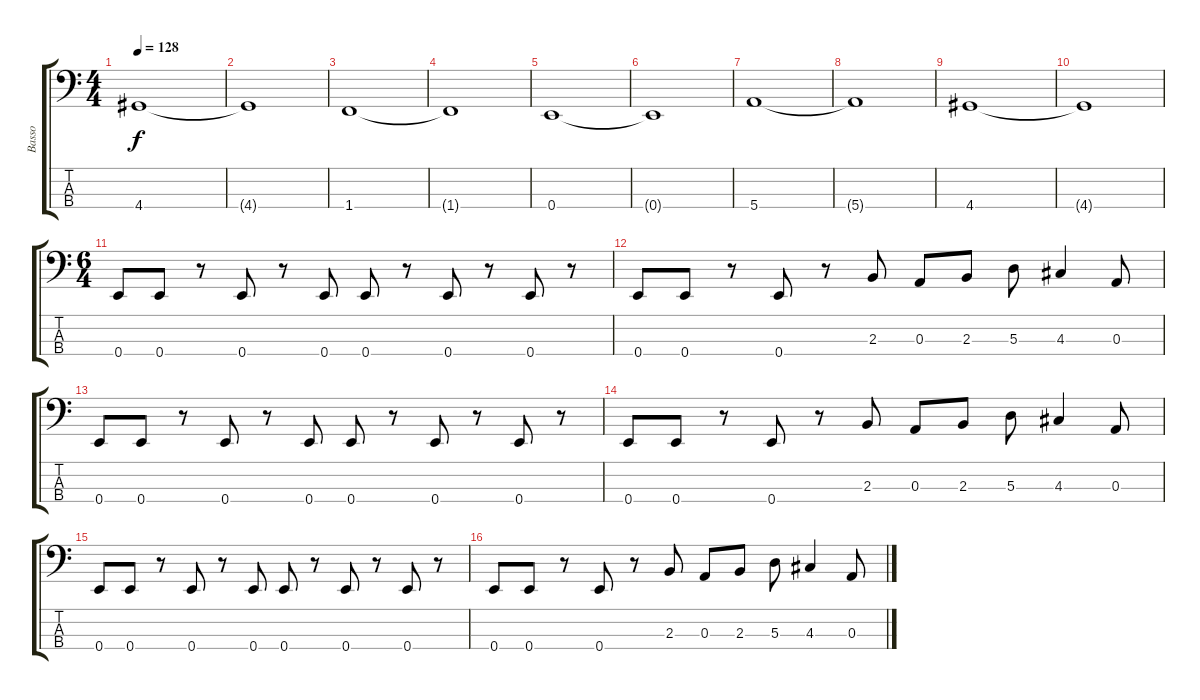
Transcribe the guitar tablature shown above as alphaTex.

\track ("Basso" "Basso") {instrument electricbassfinger}
\staff {score tabs}
\tuning (G2 D2 A1 E1) {hide}
\ts (4 4)
\tempo 128
\clef f4
\ks aminor
4.4.1{dy f} |
4.4{t}.1 |
1.4.1 |
1.4{t}.1 |
0.4.1 |
0.4{t}.1 |
5.4.1 |
5.4{t}.1 |
4.4.1 |
4.4{t}.1 |
\ts (6 4)
0.4.8 0.4.8 r.8 0.4.8 r.8 0.4.8 0.4.8 r.8 0.4.8 r.8 0.4.8 r.8 |
0.4.8 0.4.8 r.8 0.4.8 r.8 2.3.8 0.3.8 2.3.8 5.3.8 4.3.4 0.3.8 |
0.4.8 0.4.8 r.8 0.4.8 r.8 0.4.8 0.4.8 r.8 0.4.8 r.8 0.4.8 r.8 |
0.4.8 0.4.8 r.8 0.4.8 r.8 2.3.8 0.3.8 2.3.8 5.3.8 4.3.4 0.3.8 |
0.4.8 0.4.8 r.8 0.4.8 r.8 0.4.8 0.4.8 r.8 0.4.8 r.8 0.4.8 r.8 |
0.4.8 0.4.8 r.8 0.4.8 r.8 2.3.8 0.3.8 2.3.8 5.3.8 4.3.4 0.3.8
